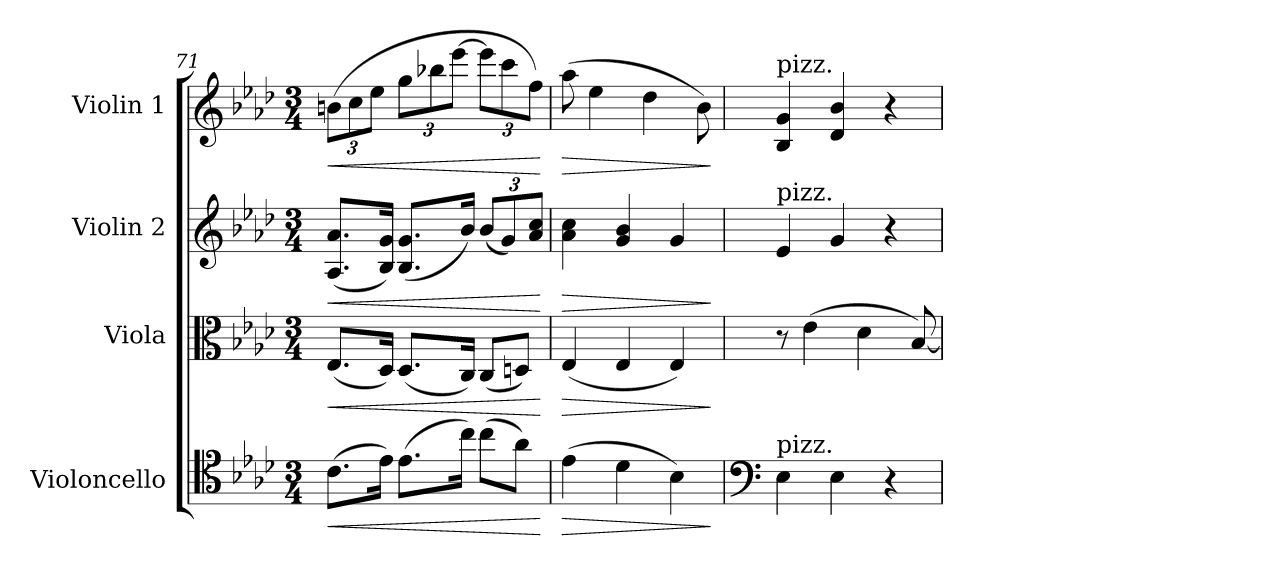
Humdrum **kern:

**kern	**dynam	**kern	**dynam	**kern	**dynam	**kern	**dynam
*part4	*part4	*part3	*part3	*part2	*part2	*part1	*part1
*staff4	*staff4	*staff3	*staff3	*staff2	*staff2	*staff1	*staff1
*I"Violoncello	*	*I"Viola	*	*I"Violin 2	*	*I"Violin 1	*
*I'Vc	*	*I'Vla	*	*I'Vln	*	*I'Vln	*
*clefC4	*	*clefC3	*	*clefG2	*	*clefG2	*
*k[b-e-a-d-]	*	*k[b-e-a-d-]	*	*k[b-e-a-d-]	*	*k[b-e-a-d-]	*
*M3/4	*	*M3/4	*	*M3/4	*	*M3/4	*
=71	=71	=71	=71	=71	=71	=71	=71
!	!LO:HP:b	!	!LO:HP:b	!	!LO:HP:b	!	!
*	*	*	*	*	*	*Xbrackettup	*
!	!	!	!	!	!	!	!LO:HP:b
(8.c\L	<	(8.E-/L	<	(8.A-/ 8.a-/L	<	(12bn\L	<
.	.	.	.	.	.	12cc\	.
.	.	.	.	.	.	12ee-\J	.
16e-\Jk)	.	16D-/Jk)	.	16B-/ 16g/Jk)	.	.	.
(8.e-\L	.	(8.D-/L	.	(8.B-/ 8.g/L	.	12gg\L	.
.	.	.	.	.	.	12bb-X\	.
.	.	.	.	.	.	[12eee-\J	.
16cc\Jk)	.	16C/Jk)	.	16b-/Jk)	.	.	.
*	*	*	*	*Xbrackettup	*	*	*
(8cc\L	.	(8C/L	.	(12b-/L	.	12eee-\L]	.
.	.	.	.	12g/)	.	12ccc\	.
8a-\J)	.	8Dn/J)	.	.	.	.	.
.	.	.	.	12a-/ 12cc/J	.	12ff\J)	.
.	[	.	[	.	[	.	[
=72	=72	=72	=72	=72	=72	=72	=72
!	!LO:HP:b	!	!LO:HP:b	!	!LO:HP:b	!	!LO:HP:b
(4e-\	>	(4E-/	>	4a-\ 4cc\	>	(8aa-\	>
.	.	.	.	.	.	4ee-\	.
4d-\	.	4E-/	.	4g/ 4b-/	.	.	.
.	.	.	.	.	.	4dd-\	.
4B-\)	.	4E-/)	.	4g/	.	.	.
.	.	.	.	.	.	8b-\)	.
.	]	.	]	.	]	.	]
=73	=73	=73	=73	=73	=73	=73	=73
*clefF4	*	*	*	*	*	*	*
!	!	!	!	!	!	!LO:TX:a:t=pizz.	!
!	!	!	!	!LO:TX:a:t=pizz.	!	!	!
!LO:TX:a:t=pizz.	!	!	!	!	!	!	!
4E-\	.	8r	.	4e-/	.	4B-/ 4g/	.
.	.	(4e-\	.	.	.	.	.
4E-\	.	.	.	4g/	.	4d-/ 4b-/	.
.	.	4d-\	.	.	.	.	.
4r	.	.	.	4r	.	4r	.
.	.	[8B-/)	.	.	.	.	.
=	=	=	=	=	=	=	=
*-	*-	*-	*-	*-	*-	*-	*-
